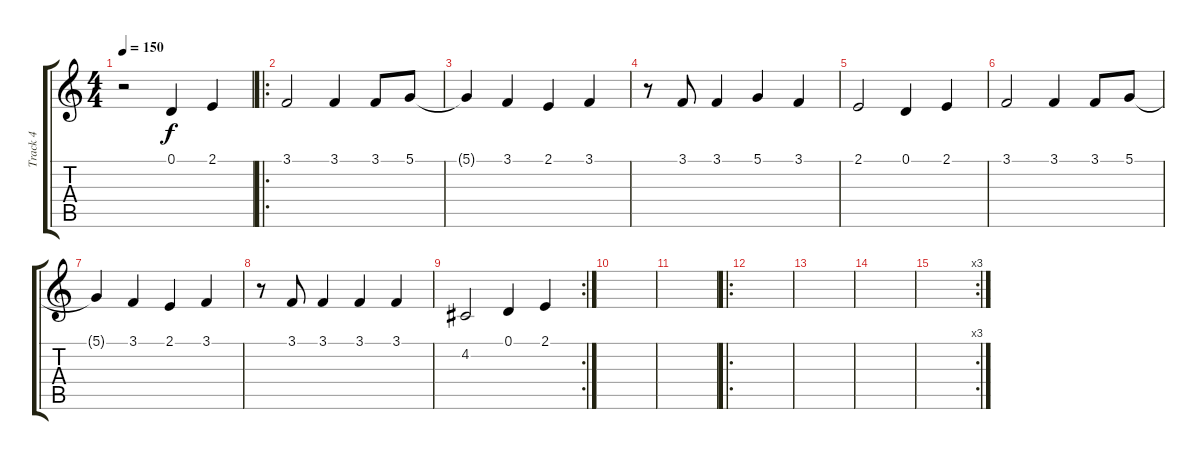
\track ("Track 4" "Track 4") {instrument violin}
\staff {score tabs}
\tuning (D4 A3 F3 C3 G2 D2) {hide}
\ts (4 4)
\tempo 150
\clef g2
\ks c
r.2{dy f instrument violin} 0.1.4 2.1.4 |
\ro
3.1.2 3.1.4 3.1.8 5.1.8 |
5.1{t}.4 3.1.4 2.1.4 3.1.4 |
r.8 3.1.8 3.1.4 5.1.4 3.1.4 |
2.1.2 0.1.4 2.1.4 |
3.1.2 3.1.4 3.1.8 5.1.8 |
5.1{t}.4 3.1.4 2.1.4 3.1.4 |
r.8 3.1.8 3.1.4 3.1.4 3.1.4 |
\rc 2
4.2.2 0.1.4 2.1.4 |
|
|
\ro
|
|
|
\rc 3
